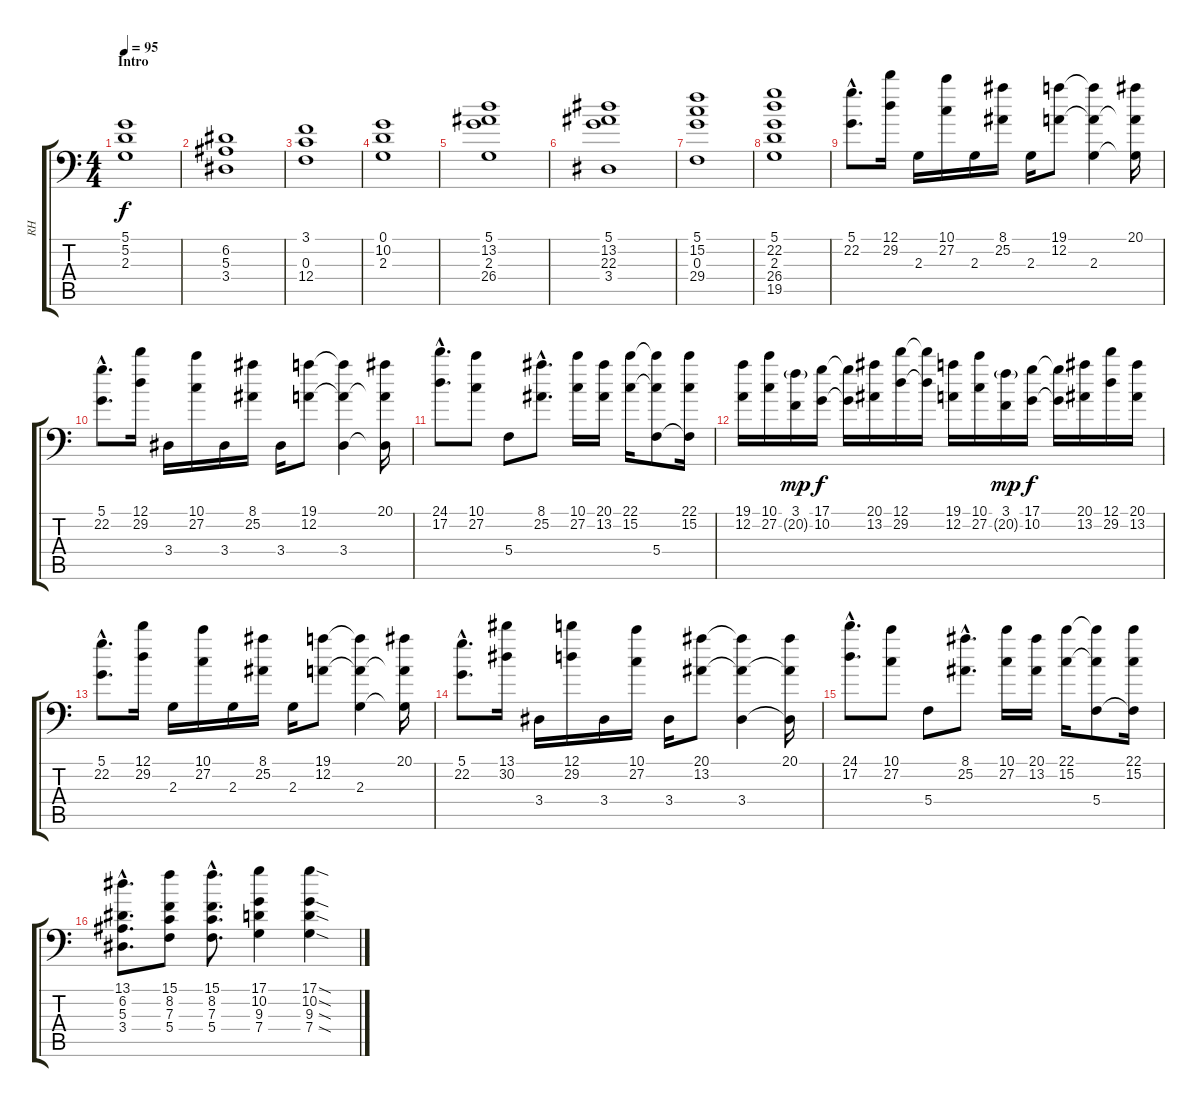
\track ("RH" "RH") {instrument stringensemble1}
\staff {score tabs}
\tuning (D4 A3 F3 C3 G2 Bb1) {hide}
\ts (4 4)
\section ("" "Intro")
\tempo 95
\clef f4
\ks c
(5.1 5.2 2.3).1{dy f instrument orchestrahit} |
(6.2 5.3 3.4).1 |
(3.1 0.3 12.4).1 |
(0.1 10.2 2.3).1 |
(5.1 13.2 2.3 26.4).1{instrument stringensemble1} |
(5.1 13.2 22.3 3.4).1 |
(5.1 15.2 0.3 29.4).1 |
(5.1 22.2 2.3 26.4 19.5).1 |
(5.1{hac} 22.2{hac}).8{d volume 12 instrument stringensemble1} (12.1 29.2).16 2.3.16 (10.1 27.2).16 2.3.16 (8.1 25.2).16 2.3.16 (19.1 12.2).8 (19.1{t} 12.2{t} 2.3).4 (20.1 12.2{t} 2.3{t}).16 |
(5.1{hac} 22.2{hac}).8{d} (12.1 29.2).16 3.4.16 (10.1 27.2).16 3.4.16 (8.1 25.2).16 3.4.16 (19.1 12.2).8 (19.1{t} 12.2{t} 3.4).4 (20.1 12.2{t} 3.4{t}).16 |
(24.1{hac} 17.2{hac}).8{d} (10.1 27.2).8 5.4.8 (8.1{hac} 25.2{hac}).8{d} (10.1 27.2).16 (20.1 13.2).16 (22.1 15.2).16 (22.1{t} 15.2{t} 5.4).8 (22.1 15.2 5.4{t}).16 |
(19.1 12.2).16 (10.1 27.2).16 (3.1 20.2{g}).16{dy mp} (17.1 10.2).16{dy f} (17.1{t} 10.2{t}).16 (20.1 13.2).16 (12.1 29.2).16 (12.1{t} 29.2{t}).16 (19.1 12.2).16 (10.1 27.2).16 (3.1 20.2{g}).16{dy mp} (17.1 10.2).16{dy f} (17.1{t} 10.2{t}).16 (20.1 13.2).16 (12.1 29.2).16 (20.1 13.2).16 |
(5.1{hac} 22.2{hac}).8{d} (12.1 29.2).16 2.3.16 (10.1 27.2).16 2.3.16 (8.1 25.2).16 2.3.16 (19.1 12.2).8 (19.1{t} 12.2{t} 2.3).4 (20.1 12.2{t} 2.3{t}).16 |
(5.1{hac} 22.2{hac}).8{d} (13.1 30.2).16 3.4.16 (12.1 29.2).16 3.4.16 (10.1 27.2).16 3.4.16 (20.1 13.2).8 (20.1{t} 13.2{t} 3.4).4 (20.1 13.2{t} 3.4{t}).16 |
(24.1{hac} 17.2{hac}).8{d} (10.1 27.2).8 5.4.8 (8.1{hac} 25.2{hac}).8{d} (10.1 27.2).16 (20.1 13.2).16 (22.1 15.2).16 (22.1{t} 15.2{t} 5.4).8 (22.1 15.2 5.4{t}).16 |
(13.1{hac} 6.2{hac} 5.3{hac} 3.4{hac}).8{d} (15.1 8.2 7.3 5.4).8 (15.1{hac} 8.2{hac} 7.3{hac} 5.4{hac}).8{d} (17.1 10.2 9.3 7.4).4 (17.1{sod} 10.2{sod} 9.3{sod} 7.4{sod}).4
